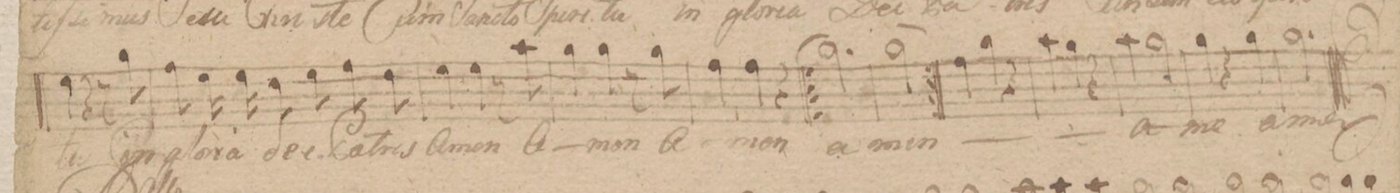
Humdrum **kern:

**kern	**text	**dynam
*I"Alto	*	*
*clefC3	*	*
*k[f#c#]	*	*
*M3/4	*	*
4f#\	-tu	.
4r	.	.
8r	.	.
8a\	in	.
=168	=168	=168
8g\	Glo-	.
16f#\	-ri-	.
16f#\	-a	.
8e\	De-	.
8f#\	-i	.
8g\	Pa-	.
8e\	-tris	.
=169	=169	=169
4f#\	A-	.
4f#\	-men	.
8r	.	.
8b\	A-	.
=170	=170	=170
4a\	.	.
4a\	-men	.
8r	.	.
8a\	A-	.
=171	=171	=171
4g\	.	.
4g\	-men	.
4r	.	.
=172	=172	=172
2.a\	a-	.
=173	=173	=173
2.a\	-men	.
=174	=174	=174
*rep	*	*
2.a\yy	a-	.
=175	=175	=175
2.a\yy	-men	.
*Xrep	*	*
=176	=176	=176
4g\	{a-	.
4a\	-men	.
4r	.	.
=177	=177	=177
4b\	-a-	.
4a\	-men}	.
4r	.	.
=178	=178	=178
(4b\	a-	.
2a\)	.	.
=179	=179	=179
4a\	-men	.
4r	.	.
4a\	A-	.
=180	=180	=180
2.a\	-men	.
==	==	==
*-	*-	*-
